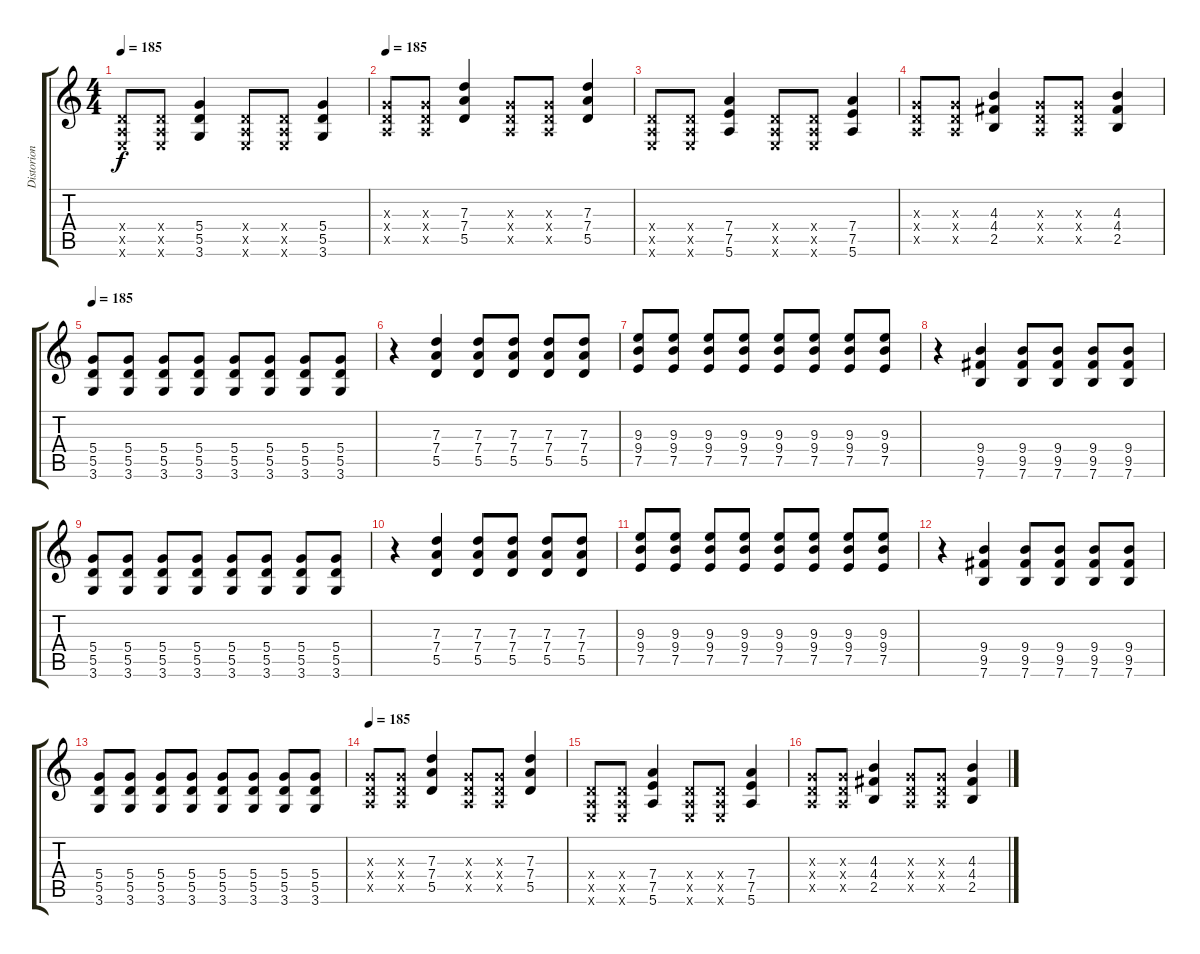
\track ("Distorion Guita" "Distorion ") {instrument distortionguitar}
\staff {score tabs}
\tuning (E4 B3 G3 D3 A2 E2) {hide}
\ts (4 4)
\tempo 185
\clef g2
\ks c
(0.4{x} 0.5{x} 0.6{x}).8{dy f} (0.4{x} 0.5{x} 0.6{x}).8 (5.4 5.5 3.6).4 (0.4{x} 0.5{x} 0.6{x}).8 (0.4{x} 0.5{x} 0.6{x}).8 (5.4 5.5 3.6).4 |
\tempo 185
(0.3{x} 0.4{x} 0.5{x}).8 (0.3{x} 0.4{x} 0.5{x}).8 (7.3 7.4 5.5).4 (0.3{x} 0.4{x} 0.5{x}).8 (0.3{x} 0.4{x} 0.5{x}).8 (7.3 7.4 5.5).4 |
(0.4{x} 0.5{x} 0.6{x}).8 (0.4{x} 0.5{x} 0.6{x}).8 (7.4 7.5 5.6).4 (0.4{x} 0.5{x} 0.6{x}).8 (0.4{x} 0.5{x} 0.6{x}).8 (7.4 7.5 5.6).4 |
(0.3{x} 0.4{x} 0.5{x}).8 (0.3{x} 0.4{x} 0.5{x}).8 (4.3 4.4 2.5).4 (0.3{x} 0.4{x} 0.5{x}).8 (0.3{x} 0.4{x} 0.5{x}).8 (4.3 4.4 2.5).4 |
\tempo 185
(5.4 5.5 3.6).8 (5.4 5.5 3.6).8 (5.4 5.5 3.6).8 (5.4 5.5 3.6).8 (5.4 5.5 3.6).8 (5.4 5.5 3.6).8 (5.4 5.5 3.6).8 (5.4 5.5 3.6).8 |
r.4 (7.3 7.4 5.5).4 (7.3 7.4 5.5).8 (7.3 7.4 5.5).8 (7.3 7.4 5.5).8 (7.3 7.4 5.5).8 |
(9.3 9.4 7.5).8 (9.3 9.4 7.5).8 (9.3 9.4 7.5).8 (9.3 9.4 7.5).8 (9.3 9.4 7.5).8 (9.3 9.4 7.5).8 (9.3 9.4 7.5).8 (9.3 9.4 7.5).8 |
r.4 (9.4 9.5 7.6).4 (9.4 9.5 7.6).8 (9.4 9.5 7.6).8 (9.4 9.5 7.6).8 (9.4 9.5 7.6).8 |
(5.4 5.5 3.6).8 (5.4 5.5 3.6).8 (5.4 5.5 3.6).8 (5.4 5.5 3.6).8 (5.4 5.5 3.6).8 (5.4 5.5 3.6).8 (5.4 5.5 3.6).8 (5.4 5.5 3.6).8 |
r.4 (7.3 7.4 5.5).4 (7.3 7.4 5.5).8 (7.3 7.4 5.5).8 (7.3 7.4 5.5).8 (7.3 7.4 5.5).8 |
(9.3 9.4 7.5).8 (9.3 9.4 7.5).8 (9.3 9.4 7.5).8 (9.3 9.4 7.5).8 (9.3 9.4 7.5).8 (9.3 9.4 7.5).8 (9.3 9.4 7.5).8 (9.3 9.4 7.5).8 |
r.4 (9.4 9.5 7.6).4 (9.4 9.5 7.6).8 (9.4 9.5 7.6).8 (9.4 9.5 7.6).8 (9.4 9.5 7.6).8 |
(5.4 5.5 3.6).8 (5.4 5.5 3.6).8 (5.4 5.5 3.6).8 (5.4 5.5 3.6).8 (5.4 5.5 3.6).8 (5.4 5.5 3.6).8 (5.4 5.5 3.6).8 (5.4 5.5 3.6).8 |
\tempo 185
(0.3{x} 0.4{x} 0.5{x}).8 (0.3{x} 0.4{x} 0.5{x}).8 (7.3 7.4 5.5).4 (0.3{x} 0.4{x} 0.5{x}).8 (0.3{x} 0.4{x} 0.5{x}).8 (7.3 7.4 5.5).4 |
(0.4{x} 0.5{x} 0.6{x}).8 (0.4{x} 0.5{x} 0.6{x}).8 (7.4 7.5 5.6).4 (0.4{x} 0.5{x} 0.6{x}).8 (0.4{x} 0.5{x} 0.6{x}).8 (7.4 7.5 5.6).4 |
(0.3{x} 0.4{x} 0.5{x}).8 (0.3{x} 0.4{x} 0.5{x}).8 (4.3 4.4 2.5).4 (0.3{x} 0.4{x} 0.5{x}).8 (0.3{x} 0.4{x} 0.5{x}).8 (4.3 4.4 2.5).4
